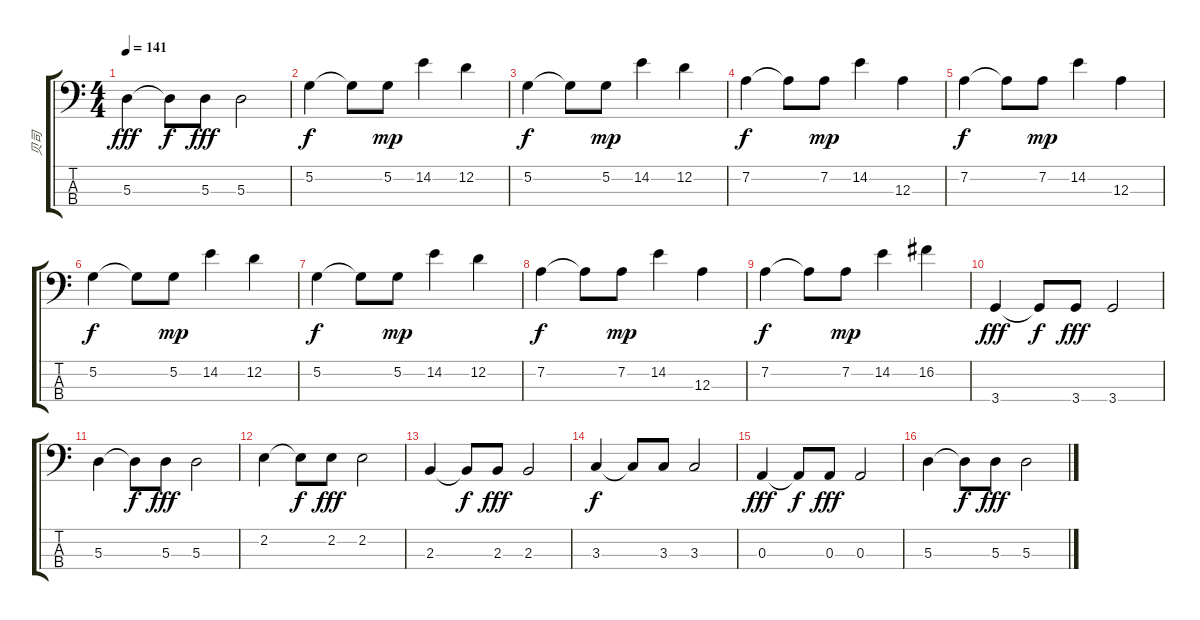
\track ("贝司" "贝司") {instrument electricbassfinger}
\staff {score tabs}
\tuning (G2 D2 A1 E1) {hide}
\ts (4 4)
\tempo 141
\clef f4
\ks c
5.3.4{dy fff} 5.3{t}.8{dy f} 5.3.8{dy fff} 5.3.2 |
5.2.4{dy f} 5.2{t}.8 5.2.8{dy mp} 14.2.4 12.2.4 |
5.2.4{dy f} 5.2{t}.8 5.2.8{dy mp} 14.2.4 12.2.4 |
7.2.4{dy f} 7.2{t}.8 7.2.8{dy mp} 14.2.4 12.3.4 |
7.2.4{dy f} 7.2{t}.8 7.2.8{dy mp} 14.2.4 12.3.4 |
5.2.4{dy f} 5.2{t}.8 5.2.8{dy mp} 14.2.4 12.2.4 |
5.2.4{dy f} 5.2{t}.8 5.2.8{dy mp} 14.2.4 12.2.4 |
7.2.4{dy f} 7.2{t}.8 7.2.8{dy mp} 14.2.4 12.3.4 |
7.2.4{dy f} 7.2{t}.8 7.2.8{dy mp} 14.2.4 16.2.4 |
3.4.4{dy fff} 3.4{t}.8{dy f} 3.4.8{dy fff} 3.4.2 |
5.3.4 5.3{t}.8{dy f} 5.3.8{dy fff} 5.3.2 |
2.2.4 2.2{t}.8{dy f} 2.2.8{dy fff} 2.2.2 |
2.3.4 2.3{t}.8{dy f} 2.3.8{dy fff} 2.3.2 |
3.3.4{dy f} 3.3{t}.8 3.3.8 3.3.2 |
0.3.4{dy fff} 0.3{t}.8{dy f} 0.3.8{dy fff} 0.3.2 |
5.3.4 5.3{t}.8{dy f} 5.3.8{dy fff} 5.3.2
